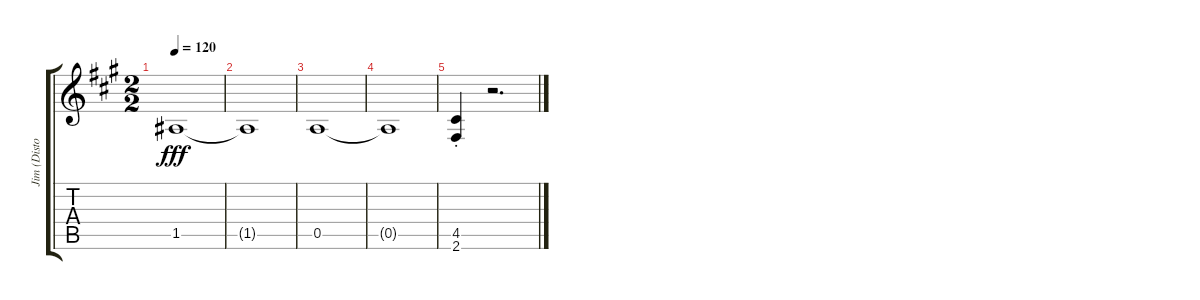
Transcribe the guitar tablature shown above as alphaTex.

\track ("Jim (Distorted)" "Jim (Disto") {instrument overdrivenguitar}
\staff {score tabs}
\tuning (E4 B3 G3 D3 A2 E2) {hide}
\ts (2 2)
\tempo 120
\clef g2
\ks a
1.5.1{dy fff} |
1.5{t}.1 |
0.5.1 |
0.5{t}.1 |
(4.5{st} 2.6{st}).4 r.2{d}
